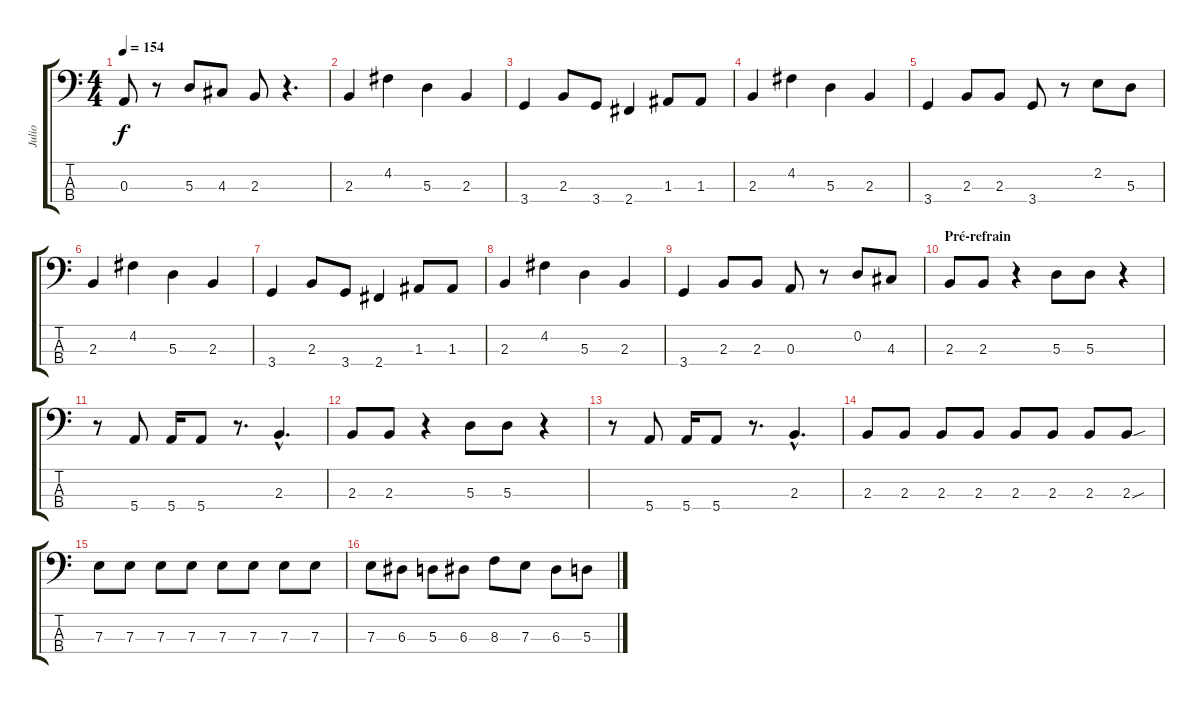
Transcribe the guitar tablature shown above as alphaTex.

\track ("Julio" "Julio") {instrument electricbassfinger}
\staff {score tabs}
\tuning (G2 D2 A1 E1) {hide}
\ts (4 4)
\tempo 154
\clef f4
\ks c
0.3.8{dy f} r.8 5.3.8 4.3.8 2.3.8 r.4{d} |
2.3.4 4.2.4 5.3.4 2.3.4 |
3.4.4 2.3.8 3.4.8 2.4.4 1.3.8 1.3.8 |
2.3.4 4.2.4 5.3.4 2.3.4 |
3.4.4 2.3.8 2.3.8 3.4.8 r.8 2.2.8 5.3.8 |
2.3.4 4.2.4 5.3.4 2.3.4 |
3.4.4 2.3.8 3.4.8 2.4.4 1.3.8 1.3.8 |
2.3.4 4.2.4 5.3.4 2.3.4 |
3.4.4 2.3.8 2.3.8 0.3.8 r.8 0.2.8 4.3.8 |
\section ("" "Pré-refrain")
2.3.8 2.3.8 r.4 5.3.8 5.3.8 r.4 |
r.8 5.4.8 5.4.16 5.4.8 r.8{d} 2.3{hac}.4{d} |
2.3.8 2.3.8 r.4 5.3.8 5.3.8 r.4 |
r.8 5.4.8 5.4.16 5.4.8 r.8{d} 2.3{hac}.4{d} |
2.3.8 2.3.8 2.3.8 2.3.8 2.3.8 2.3.8 2.3.8 2.3{sou}.8 |
7.3.8 7.3.8 7.3.8 7.3.8 7.3.8 7.3.8 7.3.8 7.3.8 |
7.3.8 6.3.8 5.3.8 6.3.8 8.3.8 7.3.8 6.3.8 5.3.8
